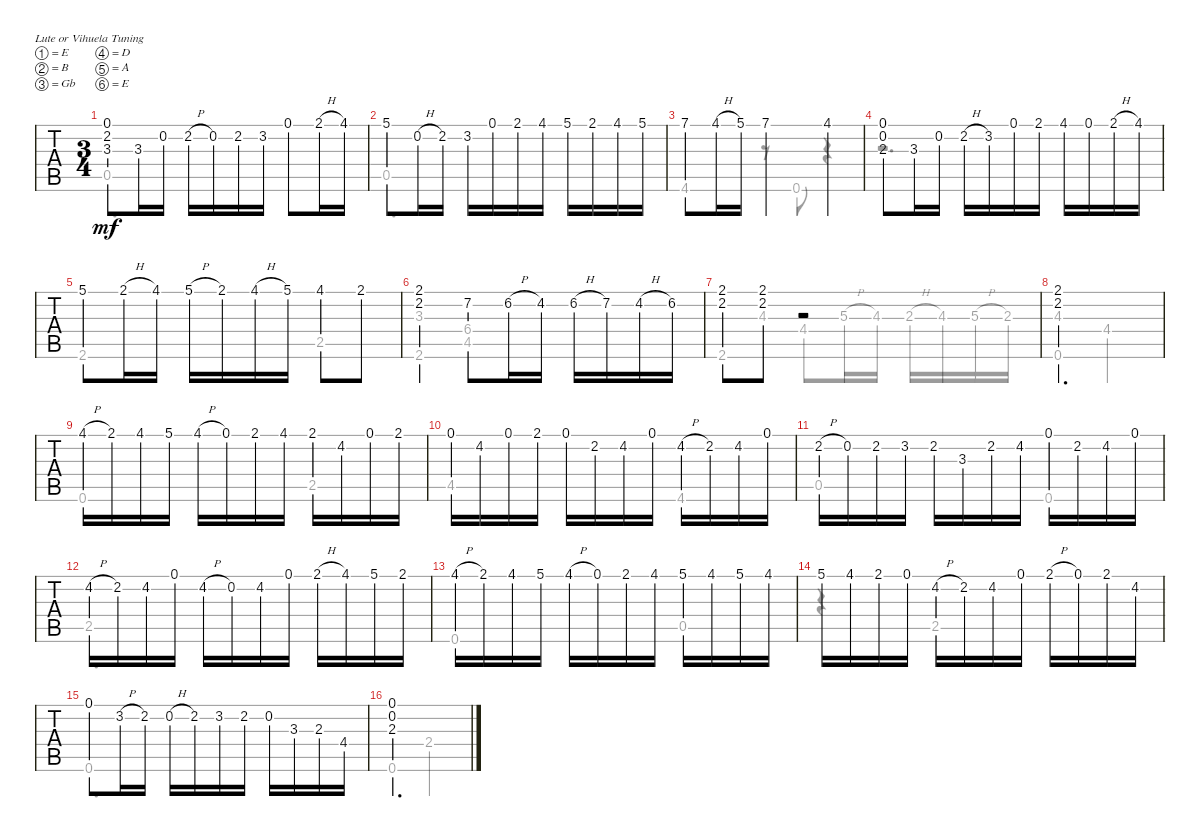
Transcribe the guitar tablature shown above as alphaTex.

\bracketExtendMode groupsimilarinstruments
\singleTrackTrackNamePolicy hidden
\multiTrackTrackNamePolicy hidden
\firstSystemTrackNameOrientation horizontal
\otherSystemsTrackNameOrientation horizontal
\track ("Untitled" "N-Gt") {instrument acousticgrandpiano}
\staff {tabs}
\tuning (E4 B3 Gb3 D3 A2 E2)
\displaytranspose 12
\voice
\ts (3 4)
\tempo (108 hide)
\clef g2
\scale
1.13241
\ks e
(0.1 2.2 3.3).8{dy mf} 3.3.16 0.2.16 2.2{h}.16 0.2.16 2.2.16 3.2.16 0.1.8 2.1{h}.16 4.1.16 |
\scale
0.955864 5.1.8 0.2{h}.16 2.2.16 3.2.16 0.1.16 2.1.16 4.1.16 5.1.16 2.1.16 4.1.16 5.1.16 |
\scale
0.955864 7.1.8 4.1{h}.16 5.1.16 7.1.4 4.1.4 |
\scale
0.955864 (0.1 0.2 2.3).8 3.3.16 0.2.16 2.2{h}.16 3.2.16 0.1.16 2.1.16 4.1.16 0.1.16 2.1{h}.16 4.1.16 |
\scale
1.13241 5.1.8 2.1{h}.16 4.1.16 5.1{h}.16 2.1.16 4.1{h}.16 5.1.16 4.1.8 2.1.8 |
\scale
0.955864 (2.1 2.2).4 7.2.8 6.2{h}.16 4.2.16 6.2{h}.16 7.2.16 4.2{h}.16 6.2.16 |
\scale
0.955864 (2.1 2.2).8 (2.1 2.2).8 r.2 |
\scale
0.955864 (2.1 2.2).2{d} |
\scale
1.13241 4.1{h}.16 2.1.16 4.1.16 5.1.16 4.1{h}.16 0.1.16 2.1.16 4.1.16 2.1.16 4.2.16 0.1.16 2.1.16 |
\scale
0.955864 0.1.16 4.2.16 0.1.16 2.1.16 0.1.16 2.2.16 4.2.16 0.1.16 4.2{h}.16 2.2.16 4.2.16 0.1.16 |
\scale
0.955864 2.2{h}.16 0.2.16 2.2.16 3.2.16 2.2.16 3.3.16 2.2.16 4.2.16 0.1.16 2.2.16 4.2.16 0.1.16 |
\scale
0.955864 4.2{h}.16 2.2.16 4.2.16 0.1.16 4.2{h}.16 0.2.16 4.2.16 0.1.16 2.1{h}.16 4.1.16 5.1.16 2.1.16 |
\scale
1.13241 4.1{h}.16 2.1.16 4.1.16 5.1.16 4.1{h}.16 0.1.16 2.1.16 4.1.16 5.1.16 4.1.16 5.1.16 4.1.16 |
\scale
0.955864 5.1.16 4.1.16 2.1.16 0.1.16 4.2{h}.16 2.2.16 4.2.16 0.1.16 2.1{h}.16 0.1.16 2.1.16 4.2.16 |
\scale
0.955864 0.1.8 3.2{h}.16 2.2.16 0.2{h}.16 2.2.16 3.2.16 2.2.16 0.2.16 3.3.16 2.3.16 4.4.16 |
\scale
0.955864 (0.1 0.2 2.3).2{d}
\voice
\clef g2
\ottava regular
\simile none
\scale
1.13241
\ks e
0.5.2{d dy mf} |
\scale
0.955864 0.5.2{d} |
\scale
0.955864 4.6.4 r.8 0.6.8 r.4 |
\scale
0.955864 r.2{d} |
\scale
1.13241 2.6.2 2.5.4 |
\scale
0.955864 (3.3 2.6).4 (6.4 4.5).2 |
\scale
0.955864 2.6.8 4.3.8 4.4.8 5.3{h}.16 4.3.16 2.3{h}.16 4.3.16 5.3{h}.16 2.3.16 |
\scale
0.955864 (4.3 0.6).4 4.4.2 |
\scale
1.13241 0.6.2 2.5.4 |
\scale
0.955864 4.5.2 4.6.4 |
\scale
0.955864 0.5.2 0.6.4 |
\scale
0.955864 2.5.2{d} |
\scale
1.13241 0.6.2 0.5.4 |
\scale
0.955864 r.4 2.5.2 |
\scale
0.955864 0.6.2{d} |
\scale
0.955864 0.6.4 2.4.2
